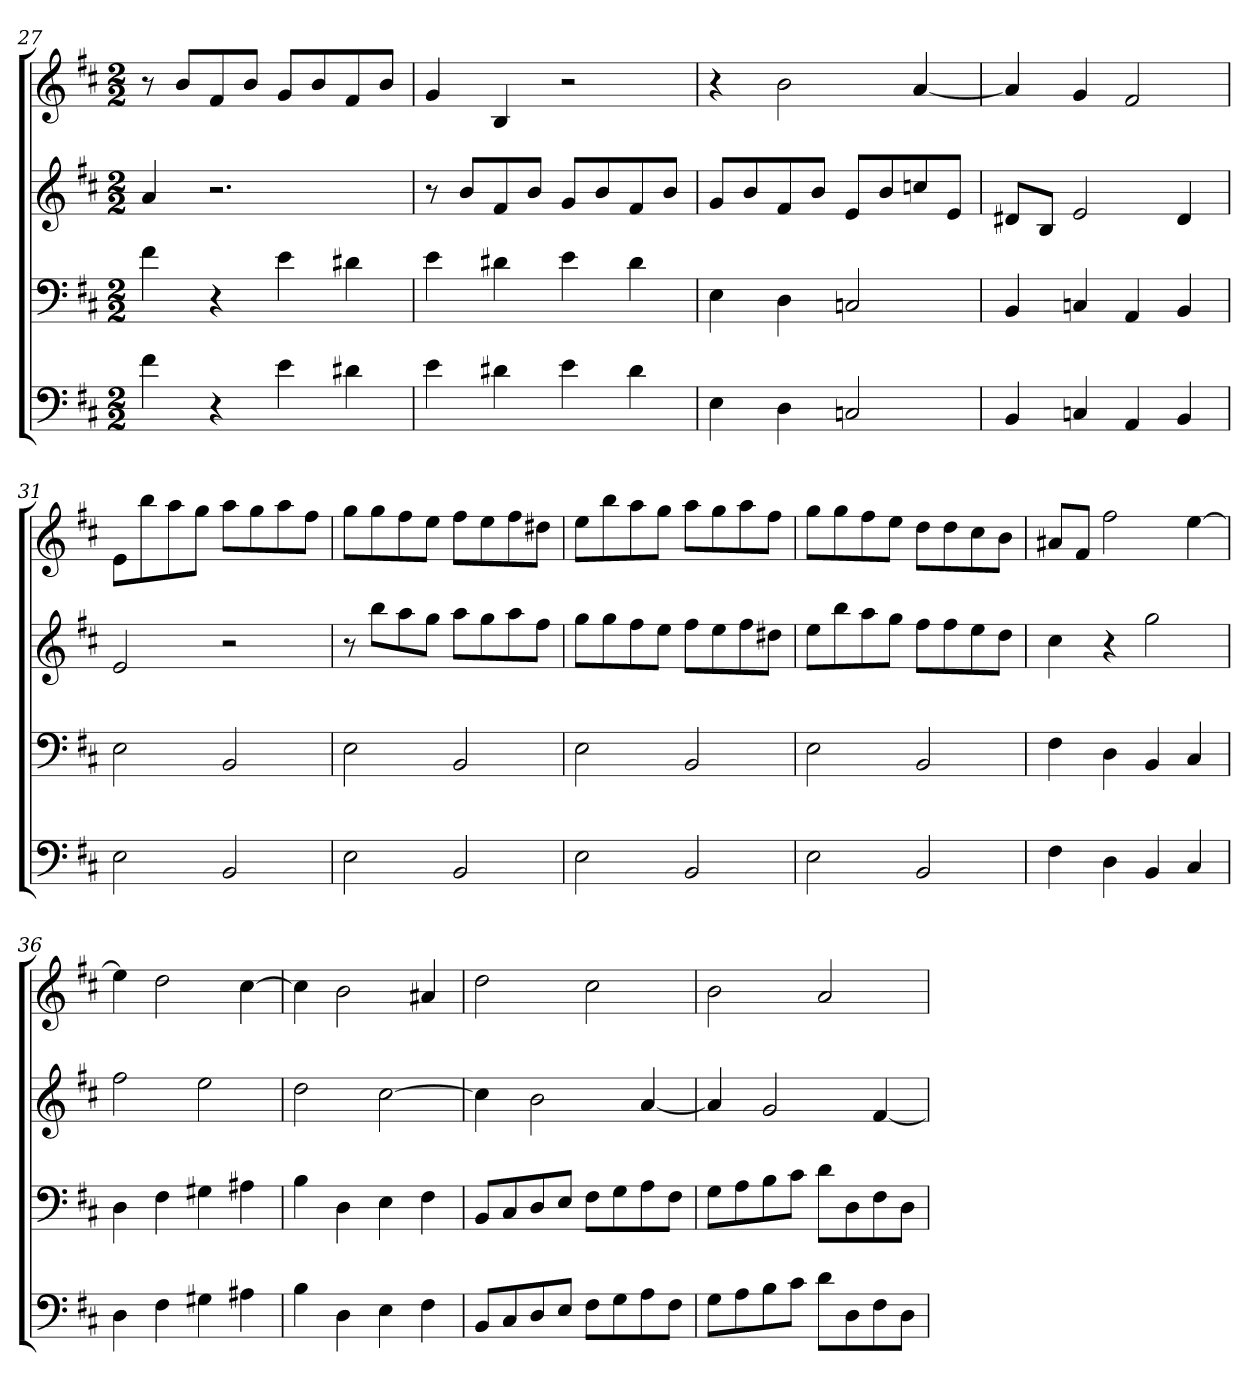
**kern	**kern	**kern	**kern
*part4	*part3	*part2	*part1
*staff4	*staff3	*staff2	*staff1
*k[f#c#]	*k[f#c#]	*k[f#c#]	*k[f#c#]
*b:	*b:	*b:	*b:
*M2/2	*M2/2	*M2/2	*M2/2
=27	=27	=27	=27
4f#	4f#	4a	8r
.	.	.	8bL
4r	4r	2.r	8f#
.	.	.	8bJ
4e	4e	.	8gL
.	.	.	8b
4d#X	4d#X	.	8f#
.	.	.	8bJ
=28	=28	=28	=28
4e	4e	8r	4g
.	.	8bL	.
4d#X	4d#X	8f#	4B
.	.	8bJ	.
4e	4e	8gL	2r
.	.	8b	.
4d#	4d#	8f#	.
.	.	8bJ	.
=29	=29	=29	=29
4E	4E	8gL	4r
.	.	8b	.
4D	4D	8f#	2b
.	.	8bJ	.
2Cn	2Cn	8eL	.
.	.	8b	.
.	.	8ccn	[4a
.	.	8eJ	.
=30	=30	=30	=30
4BB	4BB	8d#XL	4a]
.	.	8BJ	.
4Cn	4Cn	2e	4g
4AA	4AA	.	2f#
4BB	4BB	4d#	.
=31	=31	=31	=31
2E	2E	2e	8eL
.	.	.	8bb
.	.	.	8aa
.	.	.	8ggJ
2BB	2BB	2r	8aaL
.	.	.	8gg
.	.	.	8aa
.	.	.	8ff#J
=32	=32	=32	=32
2E	2E	8r	8ggL
.	.	8bbL	8gg
.	.	8aa	8ff#
.	.	8ggJ	8eeJ
2BB	2BB	8aaL	8ff#L
.	.	8gg	8ee
.	.	8aa	8ff#
.	.	8ff#J	8dd#XJ
=33	=33	=33	=33
2E	2E	8ggL	8eeL
.	.	8gg	8bb
.	.	8ff#	8aa
.	.	8eeJ	8ggJ
2BB	2BB	8ff#L	8aaL
.	.	8ee	8gg
.	.	8ff#	8aa
.	.	8dd#XJ	8ff#J
=34	=34	=34	=34
2E	2E	8eeL	8ggL
.	.	8bb	8gg
.	.	8aa	8ff#
.	.	8ggJ	8eeJ
2BB	2BB	8ff#L	8ddL
.	.	8ff#	8dd
.	.	8ee	8cc#
.	.	8ddJ	8bJ
=35	=35	=35	=35
4F#	4F#	4cc#	8a#XL
.	.	.	8f#J
4D	4D	4r	2ff#
4BB	4BB	2gg	.
4C#	4C#	.	[4ee
=36	=36	=36	=36
4D	4D	2ff#	4ee]
4F#	4F#	.	2dd
4G#X	4G#X	2ee	.
4A#X	4A#X	.	[4cc#
=37	=37	=37	=37
4B	4B	2dd	4cc#]
4D	4D	.	2b
4E	4E	[2cc#	.
4F#	4F#	.	4a#X
=38	=38	=38	=38
8BBL	8BBL	4cc#]	2dd
8C#	8C#	.	.
8D	8D	2b	.
8EJ	8EJ	.	.
8F#L	8F#L	.	2cc#
8G	8G	.	.
8A	8A	[4a	.
8F#J	8F#J	.	.
=39	=39	=39	=39
8GL	8GL	4a]	2b
8A	8A	.	.
8B	8B	2g	.
8c#J	8c#J	.	.
8dL	8dL	.	2a
8D	8D	.	.
8F#	8F#	[4f#	.
8DJ	8DJ	.	.
=	=	=	=
*-	*-	*-	*-
